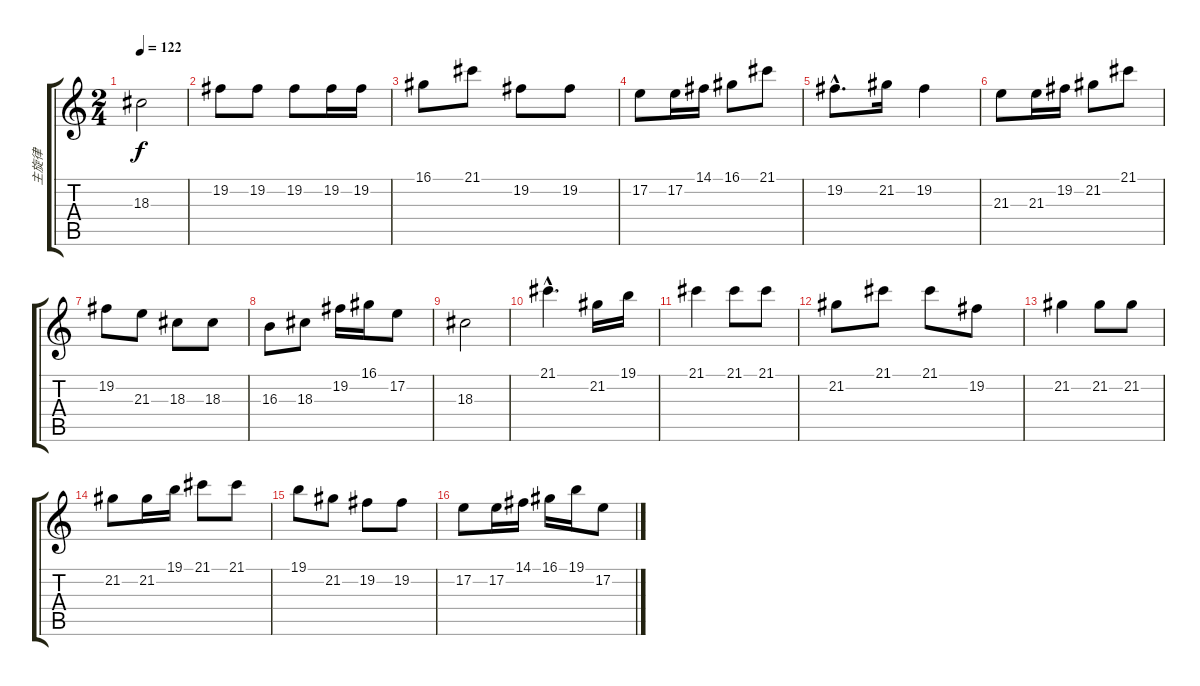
\track ("主旋律" "主旋律") {instrument piccolo}
\staff {score tabs}
\tuning (E4 B3 G3 D3 A2 E2) {hide}
\ts (2 4)
\tempo 122
\clef g2
\ks c
18.3.2{dy f} |
19.2.8 19.2.8 19.2.8 19.2.16 19.2.16 |
16.1.8 21.1.8 19.2.8 19.2.8 |
17.2.8 17.2.16 14.1.16 16.1.8 21.1.8 |
19.2{hac}.8{d} 21.2.16 19.2.4 |
21.3.8 21.3.16 19.2.16 21.2.8 21.1.8 |
19.2.8 21.3.8 18.3.8 18.3.8 |
16.3.8 18.3.8 19.2.16 16.1.16 17.2.8 |
18.3.2 |
21.1{hac}.4{d} 21.2.16 19.1.16 |
21.1.4 21.1.8 21.1.8 |
21.2.8 21.1.8 21.1.8 19.2.8 |
21.2.4 21.2.8 21.2.8 |
21.2.8 21.2.16 19.1.16 21.1.8 21.1.8 |
19.1.8 21.2.8 19.2.8 19.2.8 |
17.2.8 17.2.16 14.1.16 16.1.16 19.1.16 17.2.8
